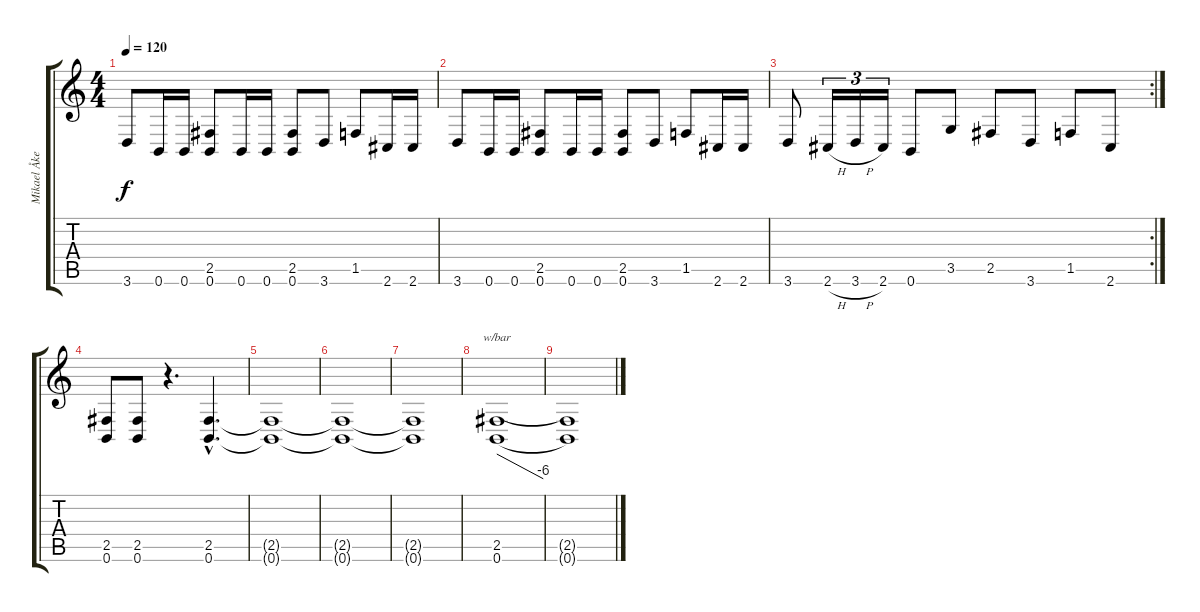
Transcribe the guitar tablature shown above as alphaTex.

\track ("Mikael Åkerfeldt" "Mikael Åke") {instrument overdrivenguitar}
\staff {score tabs}
\tuning (B3 Gb3 D3 A2 E2 B1) {hide}
\ts (4 4)
\tempo 120
\clef g2
\ks c
3.6.8{dy f} 0.6.16 0.6.16 (2.5 0.6).8 0.6.16 0.6.16 (2.5 0.6).8 3.6.8 1.5.8 2.6.16 2.6.16 |
3.6.8 0.6.16 0.6.16 (2.5 0.6).8 0.6.16 0.6.16 (2.5 0.6).8 3.6.8 1.5.8 2.6.16 2.6.16 |
\rc 2
3.6.8 2.6{h}.16{tu (3 2)} 3.6{h}.16{tu (3 2)} 2.6.16{tu (3 2)} 0.6.8 3.5.8 2.5.8 3.6.8 1.5.8 2.6.8 |
(2.5 0.6).8 (2.5 0.6).8 r.4{d} (2.5{hac} 0.6{hac}).4{d} |
(2.5{t} 0.6{t}).1 |
(2.5{t} 0.6{t}).1 |
(2.5{t} 0.6{t}).1 |
(2.5 0.6).1{tbe (dive default 0 0 60 -24)} |
(2.5{t} 0.6{t}).1
